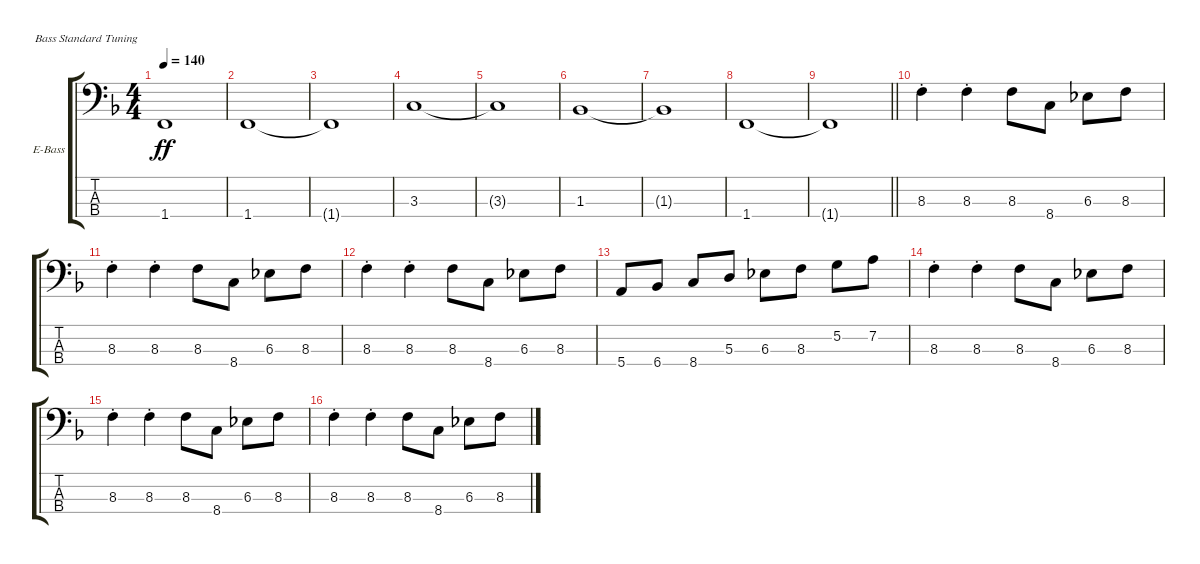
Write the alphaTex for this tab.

\defaultSystemsLayout 4
\bracketExtendMode groupsimilarinstruments
\firstSystemTrackNameOrientation horizontal
\otherSystemsTrackNameOrientation horizontal
\track ("Electric Bass" "E-Bass") {instrument electricbassfinger}
\staff {score tabs}
\tuning (G2 D2 A1 E1)
\ts (4 4)
\tempo 140
\clef f4
\ks f
1.4{t}.1{dy ff} |
1.4.1 |
1.4{t}.1 |
3.3.1 |
3.3{t}.1 |
1.3.1 |
1.3{t}.1 |
1.4.1 |
\barLineRight lightlight
1.4{t}.1 |
8.3{st}.4 8.3{st}.4 8.3.8 8.4.8 6.3.8 8.3.8 |
8.3{st}.4 8.3{st}.4 8.3.8 8.4.8 6.3.8 8.3.8 |
8.3{st}.4 8.3{st}.4 8.3.8 8.4.8 6.3.8 8.3.8 |
5.4.8 6.4.8 8.4.8 5.3.8 6.3.8 8.3.8 5.2.8 7.2.8 |
8.3{st}.4 8.3{st}.4 8.3.8 8.4.8 6.3.8 8.3.8 |
8.3{st}.4 8.3{st}.4 8.3.8 8.4.8 6.3.8 8.3.8 |
8.3{st}.4 8.3{st}.4 8.3.8 8.4.8 6.3.8 8.3.8
